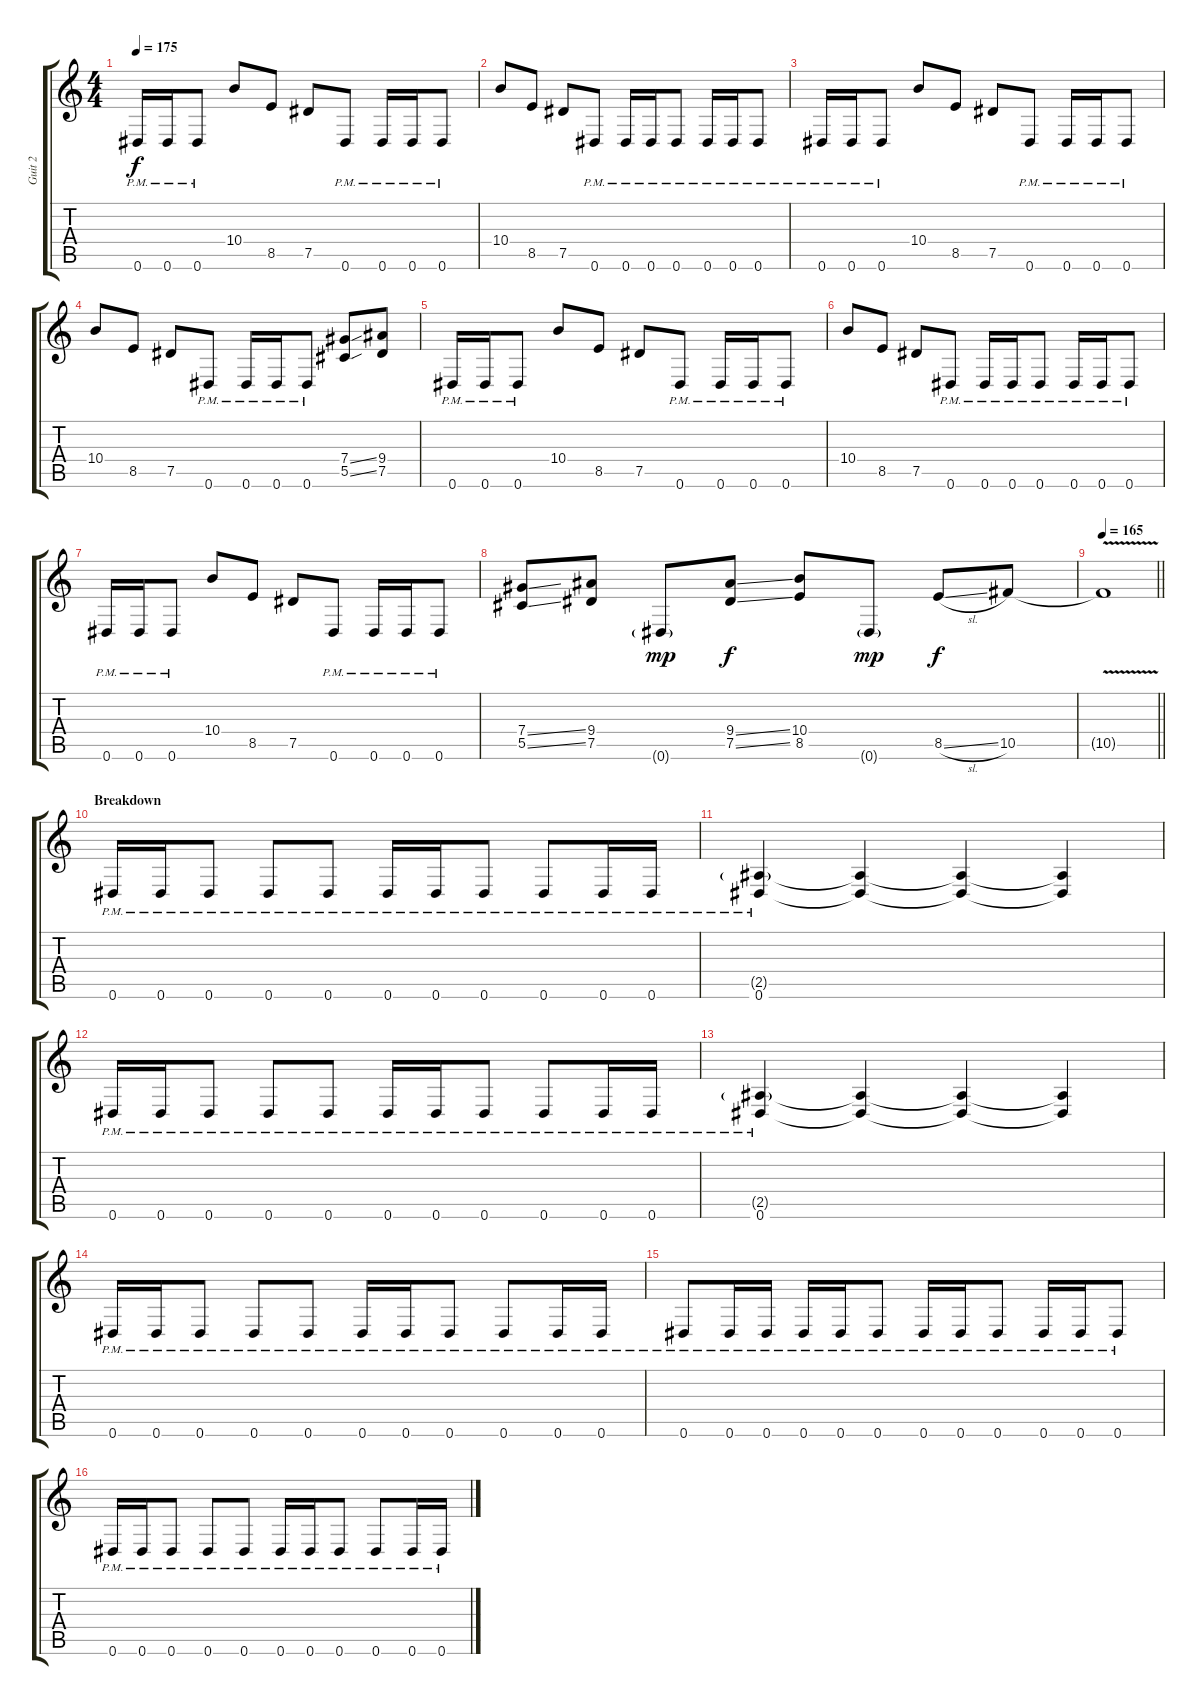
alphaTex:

\track ("Guit 2" "Guit 2") {instrument distortionguitar}
\staff {score tabs}
\tuning (Eb4 Bb3 Gb3 Db3 Ab2 Eb2) {hide}
\ts (4 4)
\tempo 175
\clef g2
\ks c
0.6{pm}.16{dy f} 0.6{pm}.16 0.6{pm}.8 10.4.8 8.5.8 7.5.8 0.6{pm}.8 0.6{pm}.16 0.6{pm}.16 0.6{pm}.8 |
10.4.8 8.5.8 7.5.8 0.6{pm}.8 0.6{pm}.16 0.6{pm}.16 0.6{pm}.8 0.6{pm}.16 0.6{pm}.16 0.6{pm}.8 |
0.6{pm}.16 0.6{pm}.16 0.6{pm}.8 10.4.8 8.5.8 7.5.8 0.6{pm}.8 0.6{pm}.16 0.6{pm}.16 0.6{pm}.8 |
10.4.8 8.5.8 7.5.8 0.6{pm}.8 0.6{pm}.16 0.6{pm}.16 0.6{pm}.8 (7.4{ss} 5.5{ss}).8 (9.4 7.5).8 |
0.6{pm}.16 0.6{pm}.16 0.6{pm}.8 10.4.8 8.5.8 7.5.8 0.6{pm}.8 0.6{pm}.16 0.6{pm}.16 0.6{pm}.8 |
10.4.8 8.5.8 7.5.8 0.6{pm}.8 0.6{pm}.16 0.6{pm}.16 0.6{pm}.8 0.6{pm}.16 0.6{pm}.16 0.6{pm}.8 |
0.6{pm}.16 0.6{pm}.16 0.6{pm}.8 10.4.8 8.5.8 7.5.8 0.6{pm}.8 0.6{pm}.16 0.6{pm}.16 0.6{pm}.8 |
(7.4{ss} 5.5{ss}).8 (9.4 7.5).8 0.6{g}.8{dy mp} (9.4{ss} 7.5{ss}).8{dy f} (10.4 8.5).8 0.6{g}.8{dy mp} 8.5{sl}.8{dy f} 10.5.8 |
\tempo 165
\barLineRight lightlight
10.5{v t}.1 |
\section ("" "Breakdown")
0.6{pm}.16 0.6{pm}.16 0.6{pm}.8 0.6{pm}.8 0.6{pm}.8 0.6{pm}.16 0.6{pm}.16 0.6{pm}.8 0.6{pm}.8 0.6{pm}.16 0.6{pm}.16 |
(2.5{g pm} 0.6{pm}).4 (2.5{t} 0.6{t}).4 (2.5{t} 0.6{t}).4 (2.5{t} 0.6{t}).4 |
0.6{pm}.16 0.6{pm}.16 0.6{pm}.8 0.6{pm}.8 0.6{pm}.8 0.6{pm}.16 0.6{pm}.16 0.6{pm}.8 0.6{pm}.8 0.6{pm}.16 0.6{pm}.16 |
(2.5{g pm} 0.6{pm}).4 (2.5{t} 0.6{t}).4 (2.5{t} 0.6{t}).4 (2.5{t} 0.6{t}).4 |
0.6{pm}.16 0.6{pm}.16 0.6{pm}.8 0.6{pm}.8 0.6{pm}.8 0.6{pm}.16 0.6{pm}.16 0.6{pm}.8 0.6{pm}.8 0.6{pm}.16 0.6{pm}.16 |
0.6{pm}.8 0.6{pm}.16 0.6{pm}.16 0.6{pm}.16 0.6{pm}.16 0.6{pm}.8 0.6{pm}.16 0.6{pm}.16 0.6{pm}.8 0.6{pm}.16 0.6{pm}.16 0.6{pm}.8 |
0.6{pm}.16 0.6{pm}.16 0.6{pm}.8 0.6{pm}.8 0.6{pm}.8 0.6{pm}.16 0.6{pm}.16 0.6{pm}.8 0.6{pm}.8 0.6{pm}.16 0.6{pm}.16
